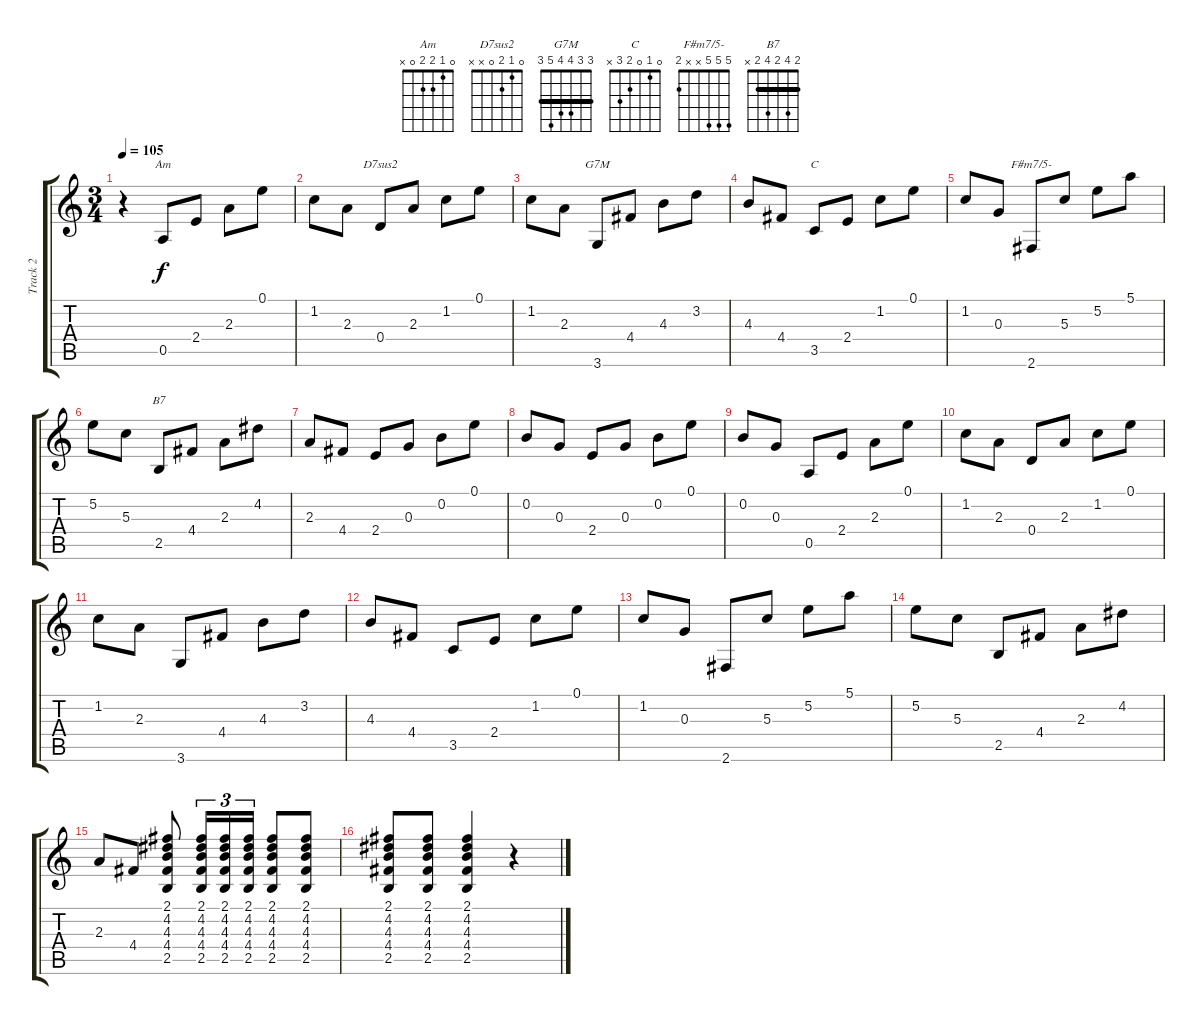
\track ("Track 2" "Track 2") {instrument acousticguitarnylon}
\staff {score tabs}
\tuning (E4 B3 G3 D3 A2 E2) {hide}
\chord ("Am" 0 1 2 2 0 x)
\chord ("D7sus2" 0 1 2 0 x x)
\chord ("G7M" 3 3 4 4 5 3) {barre 3}
\chord ("C" 0 1 0 2 3 x)
\chord ("F#m7/5-" 5 5 5 x x 2)
\chord ("B7" 2 4 2 4 2 x) {barre 2}
\ts (3 4)
\tempo 105
\clef g2
\ks c
r.4{dy ff} 0.5.8{ch "Am" dy f} 2.4.8 2.3.8 0.1.8 |
1.2.8 2.3.8 0.4.8{ch "D7sus2"} 2.3.8 1.2.8 0.1.8 |
1.2.8 2.3.8 3.6.8{ch "G7M"} 4.4.8 4.3.8 3.2.8 |
4.3.8 4.4.8 3.5.8{ch "C"} 2.4.8 1.2.8 0.1.8 |
1.2.8 0.3.8 2.6.8{ch "F#m7/5-"} 5.3.8 5.2.8 5.1.8 |
5.2.8 5.3.8 2.5.8{ch "B7"} 4.4.8 2.3.8 4.2.8 |
2.3.8 4.4.8 2.4.8 0.3.8 0.2.8 0.1.8 |
0.2.8 0.3.8 2.4.8 0.3.8 0.2.8 0.1.8 |
0.2.8 0.3.8 0.5.8 2.4.8 2.3.8 0.1.8 |
1.2.8 2.3.8 0.4.8 2.3.8 1.2.8 0.1.8 |
1.2.8 2.3.8 3.6.8 4.4.8 4.3.8 3.2.8 |
4.3.8 4.4.8 3.5.8 2.4.8 1.2.8 0.1.8 |
1.2.8 0.3.8 2.6.8 5.3.8 5.2.8 5.1.8 |
5.2.8 5.3.8 2.5.8 4.4.8 2.3.8 4.2.8 |
2.3.8 4.4.8 (2.1 4.2 4.3 4.4 2.5).8 (2.1 4.2 4.3 4.4 2.5).16{tu (3 2)} (2.1 4.2 4.3 4.4 2.5).16{tu (3 2)} (2.1 4.2 4.3 4.4 2.5).16{tu (3 2)} (2.1 4.2 4.3 4.4 2.5).8 (2.1 4.2 4.3 4.4 2.5).8 |
(2.1 4.2 4.3 4.4 2.5).8 (2.1 4.2 4.3 4.4 2.5).8 (2.1 4.2 4.3 4.4 2.5).4 r.4
